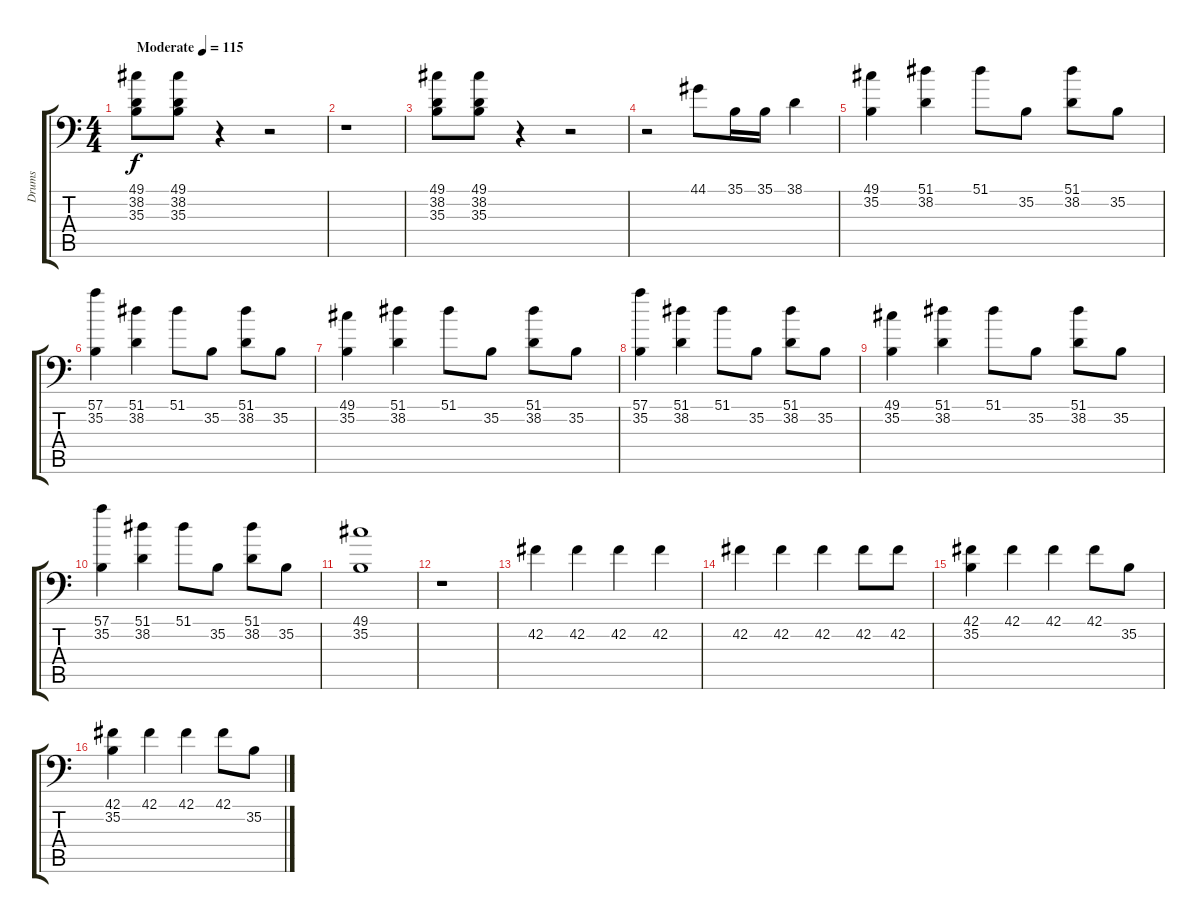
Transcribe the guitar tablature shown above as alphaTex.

\track ("Drums" "Drums") {instrument acousticgrandpiano}
\staff {score tabs}
\tuning (C-1 C-1 C-1 C-1 C-1 C-1) {hide}
\ts (4 4)
\tempo (115 "Moderate")
\clef f4
\ks c
(49.1 38.2 35.3).8{dy f instrument acousticgrandpiano} (49.1 38.2 35.3).8 r.4 r.2 |
r.1 |
(49.1 38.2 35.3).8 (49.1 38.2 35.3).8 r.4 r.2 |
r.2 44.1.8 35.1.16 35.1.16 38.1.4 |
(49.1 35.2).4 (51.1 38.2).4 51.1.8 35.2.8 (51.1 38.2).8 35.2.8 |
(57.1 35.2).4 (51.1 38.2).4 51.1.8 35.2.8 (51.1 38.2).8 35.2.8 |
(49.1 35.2).4 (51.1 38.2).4 51.1.8 35.2.8 (51.1 38.2).8 35.2.8 |
(57.1 35.2).4 (51.1 38.2).4 51.1.8 35.2.8 (51.1 38.2).8 35.2.8 |
(49.1 35.2).4 (51.1 38.2).4 51.1.8 35.2.8 (51.1 38.2).8 35.2.8 |
(57.1 35.2).4 (51.1 38.2).4 51.1.8 35.2.8 (51.1 38.2).8 35.2.8 |
(49.1 35.2).1 |
r.1 |
42.2.4 42.2.4 42.2.4 42.2.4 |
42.2.4 42.2.4 42.2.4 42.2.8 42.2.8 |
(42.1 35.2).4 42.1.4 42.1.4 42.1.8 35.2.8 |
(42.1 35.2).4 42.1.4 42.1.4 42.1.8 35.2.8
